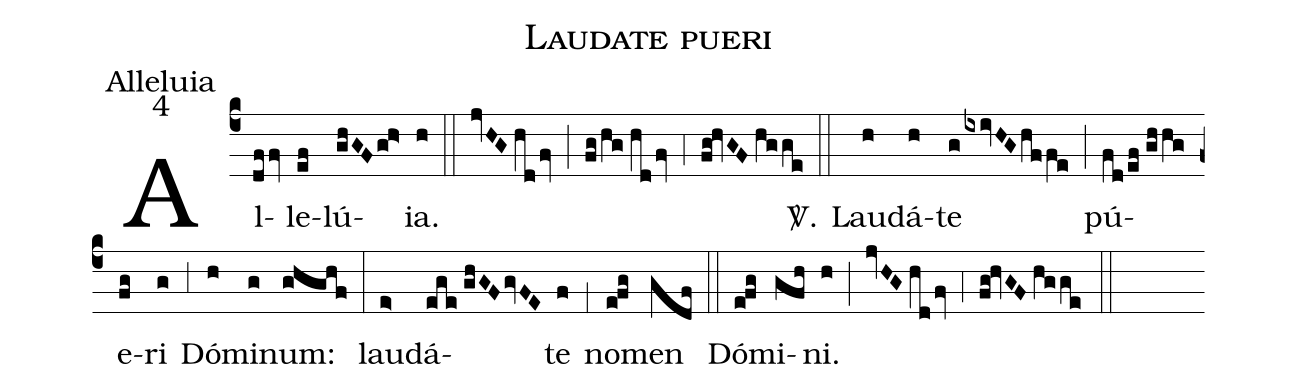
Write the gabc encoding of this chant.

name:Laudate pueri;
office-part:Alleluia;
mode:4;
%%
(c4) Al(dffv)le(ef)lú(ghGF/gh>)ia.(h) (::) (jvHG//hd/fv) (;) (fg/hg//hd/fv) (;4) (fg!hvGF//hgge) <sp>V/</sp>.(::) Lau(h)dá(h)te(g/ixivHG/hffe) (;) pú(fd/ef//ghhg)e(fg)ri(g) (;3) Dó(h)mi(g)num:(ghghf) (:) lau(e>)dá(ege//ghGF/gvFE)te(f) (;1) no(e!fg)men(gdf) (::) Dó(e!fg)mi(gfh)ni.(h) (;) (jvHG//hd/fv) (;4) (fg!hvGF//hgge) (::)
